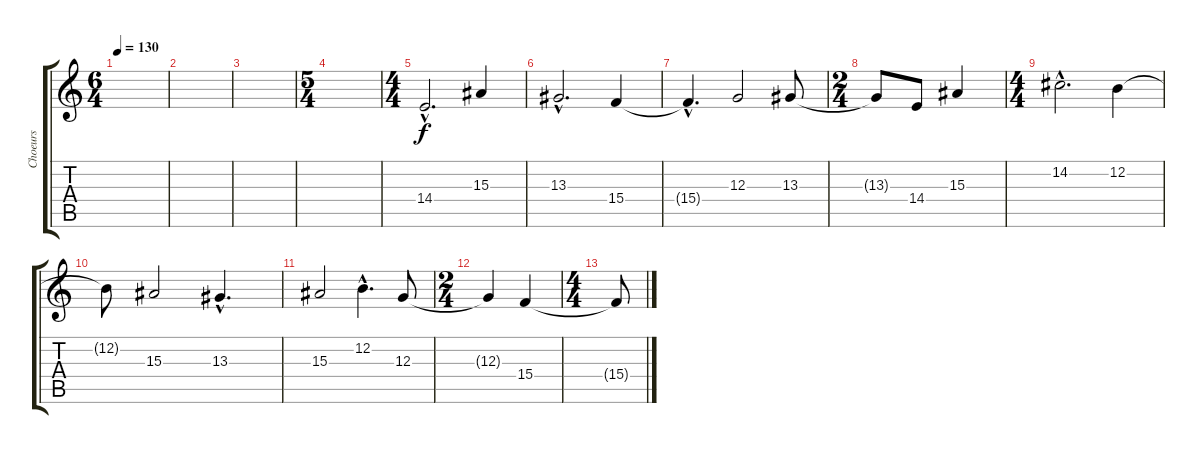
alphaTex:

\track ("Choeurs" "Choeurs") {instrument choiraahs}
\staff {score tabs}
\tuning (E4 B3 G3 D3 A2 E2) {hide}
\ts (6 4)
\tempo 130
\clef g2
\ks c
|
|
|
\ts (5 4)
|
\ts (4 4)
14.4{hac}.2{d} 15.3.4 |
13.3{hac}.2{d} 15.4.4 |
15.4{hac t}.4{d} 12.3.2 13.3.8 |
\ts (2 4)
13.3{t}.8 14.4.8 15.3.4 |
\ts (4 4)
14.2{hac}.2{d} 12.2.4 |
12.2{t}.8 15.3.2 13.3{hac}.4{d} |
15.3.2 12.2{hac}.4{d} 12.3.8 |
\ts (2 4)
12.3{t}.4 15.4.4 |
\ts (4 4)
15.4{t}.8
